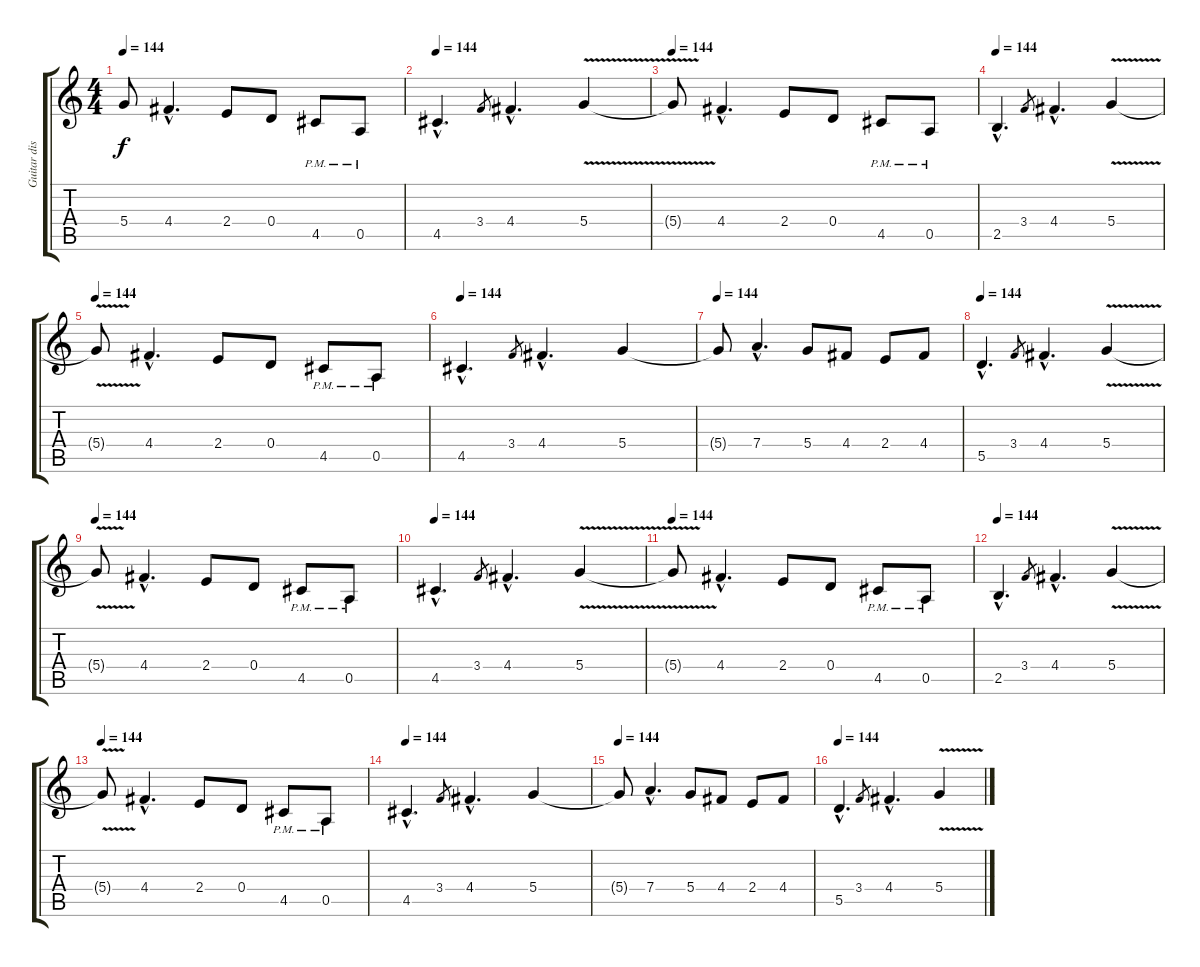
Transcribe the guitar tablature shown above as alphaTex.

\track ("Guitar distortion 3" "Guitar dis") {instrument distortionguitar}
\staff {score tabs}
\tuning (E4 B3 G3 D3 A2 E2) {hide}
\ts (4 4)
\tempo 144
\clef g2
\ks c
5.4{t}.8{dy f} 4.4{hac}.4{d} 2.4.8 0.4.8 4.5{pm}.8 0.5{pm}.8 |
\tempo 144
4.5{hac}.4{d} 3.4.8{gr} 4.4{hac}.4{d} 5.4{v}.4 |
\tempo 144
5.4{t}.8 4.4{hac}.4{d} 2.4.8 0.4.8 4.5{pm}.8 0.5{pm}.8 |
\tempo 144
2.5{hac}.4{d} 3.4.8{gr} 4.4{hac}.4{d} 5.4{v}.4 |
\tempo 144
5.4{t}.8 4.4{hac}.4{d} 2.4.8 0.4.8 4.5{pm}.8 0.5{pm}.8 |
\tempo 144
4.5{hac}.4{d} 3.4.8{gr} 4.4{hac}.4{d} 5.4.4 |
\tempo 144
5.4{t}.8 7.4{hac}.4{d} 5.4.8 4.4.8 2.4.8 4.4.8 |
\tempo 144
5.5{hac}.4{d} 3.4.8{gr} 4.4{hac}.4{d} 5.4{v}.4 |
\tempo 144
5.4{t}.8 4.4{hac}.4{d} 2.4.8 0.4.8 4.5{pm}.8 0.5{pm}.8 |
\tempo 144
4.5{hac}.4{d} 3.4.8{gr} 4.4{hac}.4{d} 5.4{v}.4 |
\tempo 144
5.4{t}.8 4.4{hac}.4{d} 2.4.8 0.4.8 4.5{pm}.8 0.5{pm}.8 |
\tempo 144
2.5{hac}.4{d} 3.4.8{gr} 4.4{hac}.4{d} 5.4{v}.4 |
\tempo 144
5.4{t}.8 4.4{hac}.4{d} 2.4.8 0.4.8 4.5{pm}.8 0.5{pm}.8 |
\tempo 144
4.5{hac}.4{d} 3.4.8{gr} 4.4{hac}.4{d} 5.4.4 |
\tempo 144
5.4{t}.8 7.4{hac}.4{d} 5.4.8 4.4.8 2.4.8 4.4.8 |
\tempo 144
5.5{hac}.4{d} 3.4.8{gr} 4.4{hac}.4{d} 5.4{v}.4
